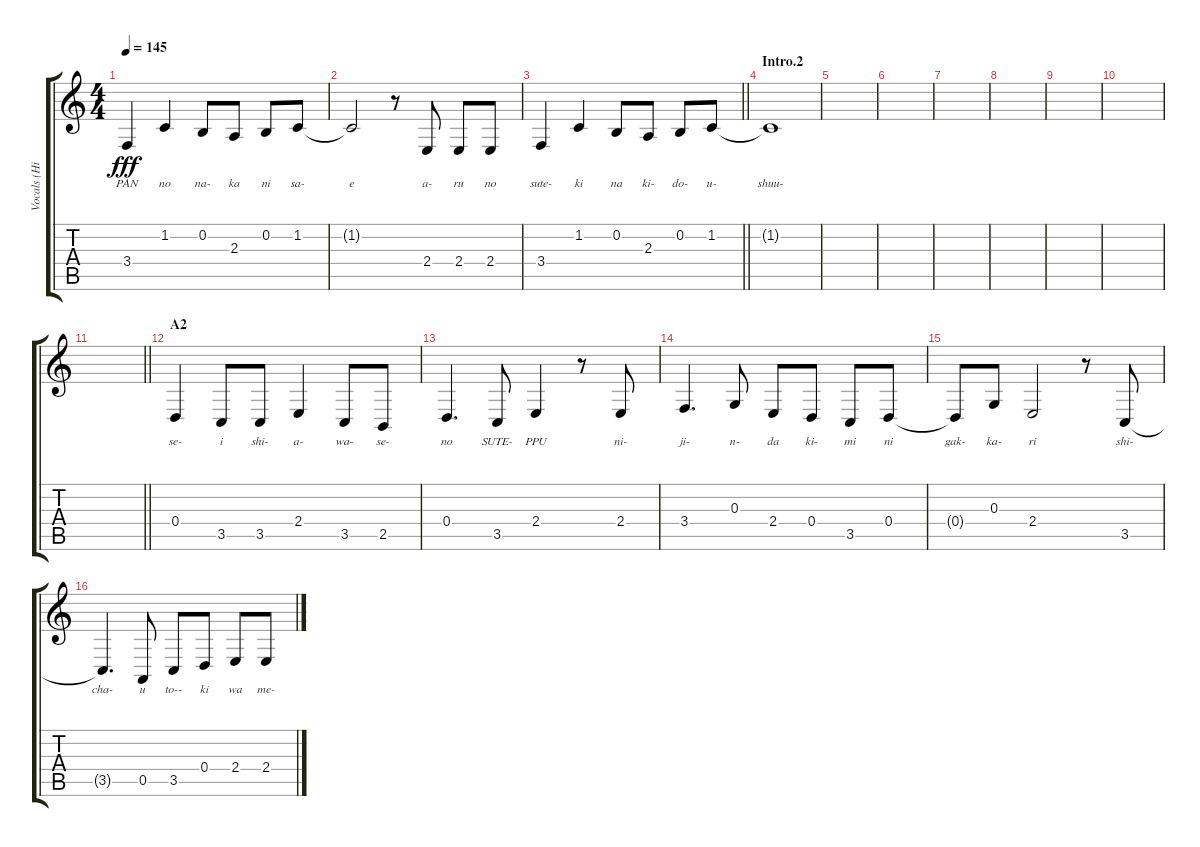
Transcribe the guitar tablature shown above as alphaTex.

\track ("Vocals (Hirasawa Ui)" "Vocals (Hi") {instrument altosax}
\staff {score tabs}
\tuning (E4 B3 G3 D3 A2 E2) {hide}
\ts (4 4)
\tempo 145
\clef g2
\ks c
3.4.4{lyrics (0 "PAN") lyrics (1 "") lyrics (2 "") lyrics (3 "") lyrics (4 "") dy fff} 1.2.4{lyrics (0 "no") lyrics (1 "") lyrics (2 "") lyrics (3 "") lyrics (4 "")} 0.2.8{lyrics (0 "na-") lyrics (1 "") lyrics (2 "") lyrics (3 "") lyrics (4 "")} 2.3.8{lyrics (0 "ka") lyrics (1 "") lyrics (2 "") lyrics (3 "") lyrics (4 "")} 0.2.8{lyrics (0 "ni") lyrics (1 "") lyrics (2 "") lyrics (3 "") lyrics (4 "")} 1.2.8{lyrics (0 "sa-") lyrics (1 "") lyrics (2 "") lyrics (3 "") lyrics (4 "")} |
1.2{t}.2{lyrics (0 "e") lyrics (1 "") lyrics (2 "") lyrics (3 "") lyrics (4 "")} r.8 2.4.8{lyrics (0 "a-") lyrics (1 "") lyrics (2 "") lyrics (3 "") lyrics (4 "")} 2.4.8{lyrics (0 "ru") lyrics (1 "") lyrics (2 "") lyrics (3 "") lyrics (4 "")} 2.4.8{lyrics (0 "no") lyrics (1 "") lyrics (2 "") lyrics (3 "") lyrics (4 "")} |
\barLineRight lightlight
3.4.4{lyrics (0 "sute-") lyrics (1 "") lyrics (2 "") lyrics (3 "") lyrics (4 "")} 1.2.4{lyrics (0 "ki") lyrics (1 "") lyrics (2 "") lyrics (3 "") lyrics (4 "")} 0.2.8{lyrics (0 "na") lyrics (1 "") lyrics (2 "") lyrics (3 "") lyrics (4 "")} 2.3.8{lyrics (0 "ki-") lyrics (1 "") lyrics (2 "") lyrics (3 "") lyrics (4 "")} 0.2.8{lyrics (0 "do-") lyrics (1 "") lyrics (2 "") lyrics (3 "") lyrics (4 "")} 1.2.8{lyrics (0 "u-") lyrics (1 "") lyrics (2 "") lyrics (3 "") lyrics (4 "")} |
\section ("" "Intro.2")
1.2{t}.1{lyrics (0 "shuu-") lyrics (1 "") lyrics (2 "") lyrics (3 "") lyrics (4 "")} |
|
|
|
|
|
|
\barLineRight lightlight
|
\section ("" "A2")
0.4.4{lyrics (0 "se-") lyrics (1 "") lyrics (2 "") lyrics (3 "") lyrics (4 "")} 3.5.8{lyrics (0 "i") lyrics (1 "") lyrics (2 "") lyrics (3 "") lyrics (4 "")} 3.5.8{lyrics (0 "shi-") lyrics (1 "") lyrics (2 "") lyrics (3 "") lyrics (4 "")} 2.4.4{lyrics (0 "a-") lyrics (1 "") lyrics (2 "") lyrics (3 "") lyrics (4 "")} 3.5.8{lyrics (0 "wa-") lyrics (1 "") lyrics (2 "") lyrics (3 "") lyrics (4 "")} 2.5.8{lyrics (0 "se-") lyrics (1 "") lyrics (2 "") lyrics (3 "") lyrics (4 "")} |
0.4.4{d lyrics (0 "no") lyrics (1 "") lyrics (2 "") lyrics (3 "") lyrics (4 "")} 3.5.8{lyrics (0 "SUTE-") lyrics (1 "") lyrics (2 "") lyrics (3 "") lyrics (4 "")} 2.4.4{lyrics (0 "PPU") lyrics (1 "") lyrics (2 "") lyrics (3 "") lyrics (4 "")} r.8 2.4.8{lyrics (0 "ni-") lyrics (1 "") lyrics (2 "") lyrics (3 "") lyrics (4 "")} |
3.4.4{d lyrics (0 "ji-") lyrics (1 "") lyrics (2 "") lyrics (3 "") lyrics (4 "")} 0.3.8{lyrics (0 "n-") lyrics (1 "") lyrics (2 "") lyrics (3 "") lyrics (4 "")} 2.4.8{lyrics (0 "da") lyrics (1 "") lyrics (2 "") lyrics (3 "") lyrics (4 "")} 0.4.8{lyrics (0 "ki-") lyrics (1 "") lyrics (2 "") lyrics (3 "") lyrics (4 "")} 3.5.8{lyrics (0 "mi") lyrics (1 "") lyrics (2 "") lyrics (3 "") lyrics (4 "")} 0.4.8{lyrics (0 "ni") lyrics (1 "") lyrics (2 "") lyrics (3 "") lyrics (4 "")} |
0.4{t}.8{lyrics (0 "gak-") lyrics (1 "") lyrics (2 "") lyrics (3 "") lyrics (4 "")} 0.3.8{lyrics (0 "ka-") lyrics (1 "") lyrics (2 "") lyrics (3 "") lyrics (4 "")} 2.4.2{lyrics (0 "ri") lyrics (1 "") lyrics (2 "") lyrics (3 "") lyrics (4 "")} r.8 3.5.8{lyrics (0 "shi-") lyrics (1 "") lyrics (2 "") lyrics (3 "") lyrics (4 "")} |
3.5{t}.4{d lyrics (0 "cha-") lyrics (1 "") lyrics (2 "") lyrics (3 "") lyrics (4 "")} 0.5.8{lyrics (0 "u") lyrics (1 "") lyrics (2 "") lyrics (3 "") lyrics (4 "")} 3.5.8{lyrics (0 "to--") lyrics (1 "") lyrics (2 "") lyrics (3 "") lyrics (4 "")} 0.4.8{lyrics (0 "ki") lyrics (1 "") lyrics (2 "") lyrics (3 "") lyrics (4 "")} 2.4.8{lyrics (0 "wa") lyrics (1 "") lyrics (2 "") lyrics (3 "") lyrics (4 "")} 2.4.8{lyrics (0 "me-") lyrics (1 "") lyrics (2 "") lyrics (3 "") lyrics (4 "")}
